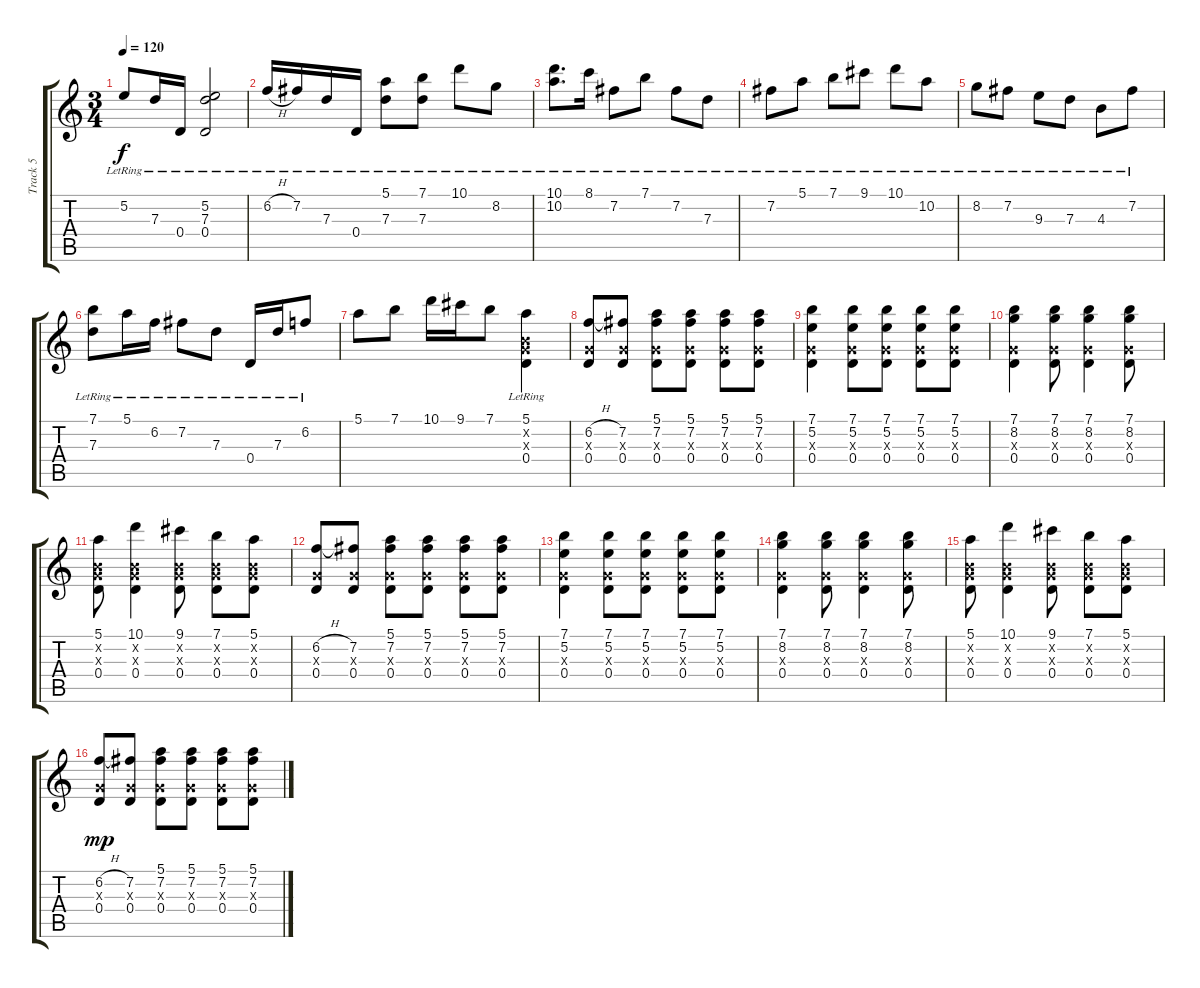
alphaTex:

\track ("Track 5" "Track 5") {instrument acousticguitarsteel}
\staff {score tabs}
\tuning (E4 B3 G3 D3 A2 E2) {hide}
\ts (3 4)
\tempo 120
\clef g2
\ks c
5.2{lr}.8{dy f} 7.3{lr}.16 0.4{lr}.16 (5.2{lr} 7.3{lr} 0.4{lr}).2 |
6.2{h lr}.16 7.2{lr}.16 7.3{lr}.16 0.4{lr}.16 (5.1{lr} 7.3{lr}).8 (7.1{lr} 7.3{lr}).8 10.1{lr}.8 8.2{lr}.8 |
(10.1{lr} 10.2{lr}).8{d} 8.1{lr}.16 7.2{lr}.8 7.1{lr}.8 7.2{lr}.8 7.3{lr}.8 |
7.2{lr}.8 5.1{lr}.8 7.1{lr}.8 9.1{lr}.8 10.1{lr}.8 10.2{lr}.8 |
8.2{lr}.8 7.2{lr}.8 9.3{lr}.8 7.3{lr}.8 4.3{lr}.8 7.2{lr}.8 |
(7.1{lr} 7.3{lr}).8 5.1{lr}.16 6.2{lr}.16 7.2{lr}.8 7.3{lr}.8 0.4{lr}.16 7.3{lr}.16 6.2{lr}.8 |
5.1.8 7.1.8 10.1.16 9.1.16 7.1.8 (5.1{lr} 0.2{x} 0.3{x} 0.4).4 |
(6.2{h} 0.3{x} 0.4).8 (7.2 0.3{x} 0.4).8 (5.1 7.2 0.3{x} 0.4).8 (5.1 7.2 0.3{x} 0.4).8 (5.1 7.2 0.3{x} 0.4).8 (5.1 7.2 0.3{x} 0.4).8 |
(7.1 5.2 0.3{x} 0.4).4 (7.1 5.2 0.3{x} 0.4).8 (7.1 5.2 0.3{x} 0.4).8 (7.1 5.2 0.3{x} 0.4).8 (7.1 5.2 0.3{x} 0.4).8 |
(7.1 8.2 0.3{x} 0.4).4 (7.1 8.2 0.3{x} 0.4).8 (7.1 8.2 0.3{x} 0.4).4 (7.1 8.2 0.3{x} 0.4).8 |
(5.1 0.2{x} 0.3{x} 0.4).8 (10.1 0.2{x} 0.3{x} 0.4).4 (9.1 0.2{x} 0.3{x} 0.4).8 (7.1 0.2{x} 0.3{x} 0.4).8 (5.1 0.2{x} 0.3{x} 0.4).8 |
(6.2{h} 0.3{x} 0.4).8 (7.2 0.3{x} 0.4).8 (5.1 7.2 0.3{x} 0.4).8 (5.1 7.2 0.3{x} 0.4).8 (5.1 7.2 0.3{x} 0.4).8 (5.1 7.2 0.3{x} 0.4).8 |
(7.1 5.2 0.3{x} 0.4).4 (7.1 5.2 0.3{x} 0.4).8 (7.1 5.2 0.3{x} 0.4).8 (7.1 5.2 0.3{x} 0.4).8 (7.1 5.2 0.3{x} 0.4).8 |
(7.1 8.2 0.3{x} 0.4).4 (7.1 8.2 0.3{x} 0.4).8 (7.1 8.2 0.3{x} 0.4).4 (7.1 8.2 0.3{x} 0.4).8 |
(5.1 0.2{x} 0.3{x} 0.4).8 (10.1 0.2{x} 0.3{x} 0.4).4 (9.1 0.2{x} 0.3{x} 0.4).8 (7.1 0.2{x} 0.3{x} 0.4).8 (5.1 0.2{x} 0.3{x} 0.4).8 |
(6.2{h} 0.3{x} 0.4).8{dy mp} (7.2 0.3{x} 0.4).8 (5.1 7.2 0.3{x} 0.4).8 (5.1 7.2 0.3{x} 0.4).8 (5.1 7.2 0.3{x} 0.4).8 (5.1 7.2 0.3{x} 0.4).8
